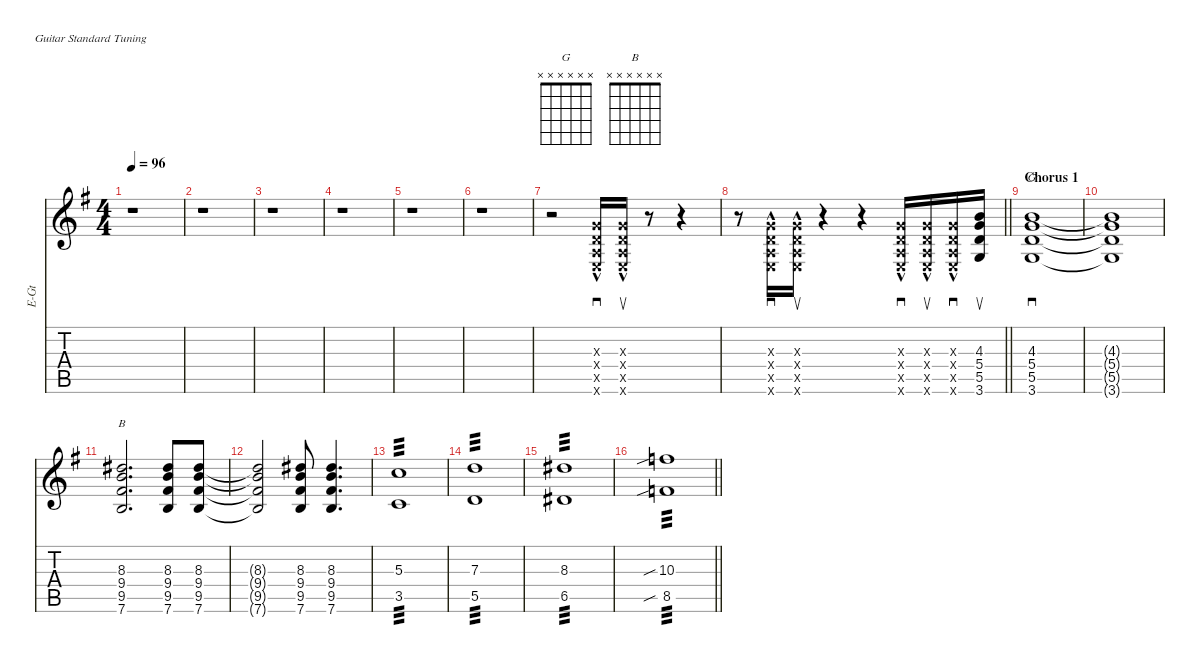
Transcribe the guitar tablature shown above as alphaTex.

\defaultSystemsLayout 4
\hideDynamics
\bracketExtendMode nobrackets
\otherSystemsTrackNameOrientation horizontal
\track ("Guitar 2" "E-Gt") {defaultSystemsLayout 8 instrument distortionguitar}
\staff {score tabs}
\tuning (E4 B3 G3 D3 A2 E2)
\chord ("G" x x x x x x)
\chord ("B" x x x x x x)
\ts (4 4)
\tempo 96
\clef g2
\ks g
r.1{dy f beam Down} |
r.1{beam Down} |
r.1{beam Down} |
r.1{beam Down} |
r.1{beam Down} |
r.1{beam Down} |
r.2{beam Down} (0.3{hac x acc forcenatural} 0.4{hac x acc forcenatural} 0.5{hac x acc forcenatural} 0.6{hac x acc forcenatural}).16{sd beam Up} (0.3{hac x acc forcenatural} 0.4{hac x acc forcenatural} 0.5{hac x acc forcenatural} 0.6{hac x acc forcenatural}).16{su beam Up} r.8{beam Up} r.4{beam Up} |
\barLineRight lightlight
r.8{beam Down} (0.3{hac x acc forcenatural} 0.4{hac x acc forcenatural} 0.5{hac x acc forcenatural} 0.6{hac x acc forcenatural}).16{sd beam Up} (0.3{hac x acc forcenatural} 0.4{hac x acc forcenatural} 0.5{hac x acc forcenatural} 0.6{hac x acc forcenatural}).16{su beam Up} r.4{beam Up} r.4{beam Up} (0.3{hac x acc forcenatural} 0.4{hac x acc forcenatural} 0.5{hac x acc forcenatural} 0.6{hac x acc forcenatural}).16{sd beam Up} (0.3{hac x acc forcenatural} 0.4{hac x acc forcenatural} 0.5{hac x acc forcenatural} 0.6{hac x acc forcenatural}).16{su beam Up} (0.3{hac x acc forcenatural} 0.4{hac x acc forcenatural} 0.5{hac x acc forcenatural} 0.6{hac x acc forcenatural}).16{sd beam Up} (4.3{acc forcenatural} 5.4{acc forcenatural} 5.5{acc forcenatural} 3.6{acc forcenatural}).16{su beam Up} |
\section ("" "Chorus 1")
(4.3{acc forcenatural} 5.4{acc forcenatural} 5.5{acc forcenatural} 3.6{acc forcenatural}).1{sd ch "G" beam Up} |
(4.3{t acc forcenatural} 5.4{t acc forcenatural} 5.5{t acc forcenatural} 3.6{t acc forcenatural}).1{beam Up} |
(8.3{acc #} 9.4{acc forcenatural} 9.5{acc #} 7.6{acc forcenatural}).2{d ch "B" beam Up} (8.3{acc #} 9.4{acc forcenatural} 9.5{acc #} 7.6{acc forcenatural}).8{beam Up} (8.3{acc #} 9.4{acc forcenatural} 9.5{acc #} 7.6{acc forcenatural}).8{beam Up} |
(8.3{t acc #} 9.4{t acc forcenatural} 9.5{t acc #} 7.6{t acc forcenatural}).2{beam Up} (8.3{acc #} 9.4{acc forcenatural} 9.5{acc #} 7.6{acc forcenatural}).8{beam Up} (8.3{acc #} 9.4{acc forcenatural} 9.5{acc #} 7.6{acc forcenatural}).4{d beam Up} |
(5.3{acc forcenatural} 3.5{acc forcenatural}).1{tp 3 beam Up} |
(7.3{acc forcenatural} 5.5{acc forcenatural}).1{tp 3 beam Up} |
(8.3{acc #} 6.5{acc #}).1{tp 3 beam Up} |
\barLineRight lightlight
(10.3{sib acc forcenatural} 8.5{sib acc forcenatural}).1{tp 3 beam Down}
